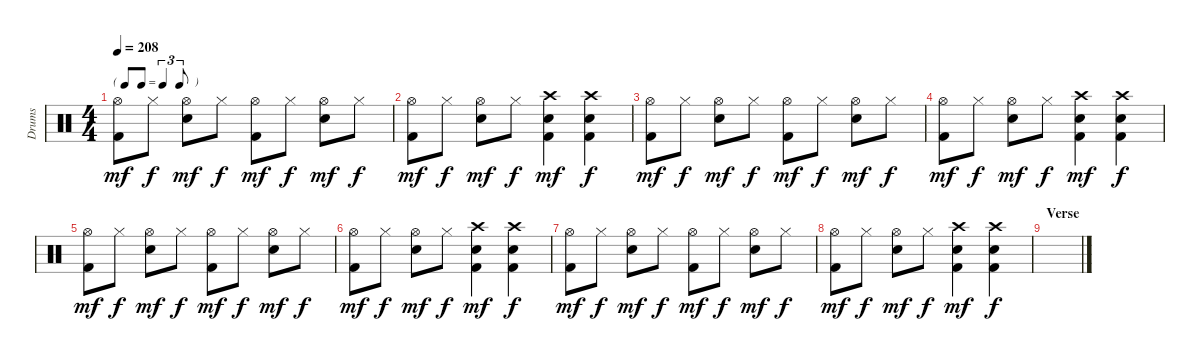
\track ("Drums" "Drums") {instrument percussion}
\staff {score}
\articulation defaults
\ts (4 4)
\tf triplet8th
\tempo 208
\clef neutral
\ks c
("Hi-Hat (open)" "Kick (hit) 2").8{dy mf} "Hi-Hat (closed)".8{dy f} ("Hi-Hat (open)" "Electric Snare (hit)").8{dy mf} "Hi-Hat (closed)".8{dy f} ("Hi-Hat (open)" "Kick (hit) 2").8{dy mf} "Hi-Hat (closed)".8{dy f} ("Hi-Hat (open)" "Electric Snare (hit)").8{dy mf} "Hi-Hat (closed)".8{dy f} |
("Hi-Hat (open)" "Kick (hit) 2").8{dy mf} "Hi-Hat (closed)".8{dy f} ("Hi-Hat (open)" "Electric Snare (hit)").8{dy mf} "Hi-Hat (closed)".8{dy f} ("Crash high (hit)" "Electric Snare (hit)" "Kick (hit) 2").4{dy mf} ("Crash high (hit)" "Electric Snare (hit)" "Kick (hit) 2").4{dy f} |
("Hi-Hat (open)" "Kick (hit) 2").8{dy mf} "Hi-Hat (closed)".8{dy f} ("Hi-Hat (open)" "Electric Snare (hit)").8{dy mf} "Hi-Hat (closed)".8{dy f} ("Hi-Hat (open)" "Kick (hit) 2").8{dy mf} "Hi-Hat (closed)".8{dy f} ("Hi-Hat (open)" "Electric Snare (hit)").8{dy mf} "Hi-Hat (closed)".8{dy f} |
("Hi-Hat (open)" "Kick (hit) 2").8{dy mf} "Hi-Hat (closed)".8{dy f} ("Hi-Hat (open)" "Electric Snare (hit)").8{dy mf} "Hi-Hat (closed)".8{dy f} ("Crash high (hit)" "Electric Snare (hit)" "Kick (hit) 2").4{dy mf} ("Crash high (hit)" "Electric Snare (hit)" "Kick (hit) 2").4{dy f} |
("Hi-Hat (open)" "Kick (hit) 2").8{dy mf} "Hi-Hat (closed)".8{dy f} ("Hi-Hat (open)" "Electric Snare (hit)").8{dy mf} "Hi-Hat (closed)".8{dy f} ("Hi-Hat (open)" "Kick (hit) 2").8{dy mf} "Hi-Hat (closed)".8{dy f} ("Hi-Hat (open)" "Electric Snare (hit)").8{dy mf} "Hi-Hat (closed)".8{dy f} |
("Hi-Hat (open)" "Kick (hit) 2").8{dy mf} "Hi-Hat (closed)".8{dy f} ("Hi-Hat (open)" "Electric Snare (hit)").8{dy mf} "Hi-Hat (closed)".8{dy f} ("Crash high (hit)" "Electric Snare (hit)" "Kick (hit) 2").4{dy mf} ("Crash high (hit)" "Electric Snare (hit)" "Kick (hit) 2").4{dy f} |
("Hi-Hat (open)" "Kick (hit) 2").8{dy mf} "Hi-Hat (closed)".8{dy f} ("Hi-Hat (open)" "Electric Snare (hit)").8{dy mf} "Hi-Hat (closed)".8{dy f} ("Hi-Hat (open)" "Kick (hit) 2").8{dy mf} "Hi-Hat (closed)".8{dy f} ("Hi-Hat (open)" "Electric Snare (hit)").8{dy mf} "Hi-Hat (closed)".8{dy f} |
("Hi-Hat (open)" "Kick (hit) 2").8{dy mf} "Hi-Hat (closed)".8{dy f} ("Hi-Hat (open)" "Electric Snare (hit)").8{dy mf} "Hi-Hat (closed)".8{dy f} ("Crash high (hit)" "Electric Snare (hit)" "Kick (hit) 2").4{dy mf} ("Crash high (hit)" "Electric Snare (hit)" "Kick (hit) 2").4{dy f} |
\section ("" "Verse")
